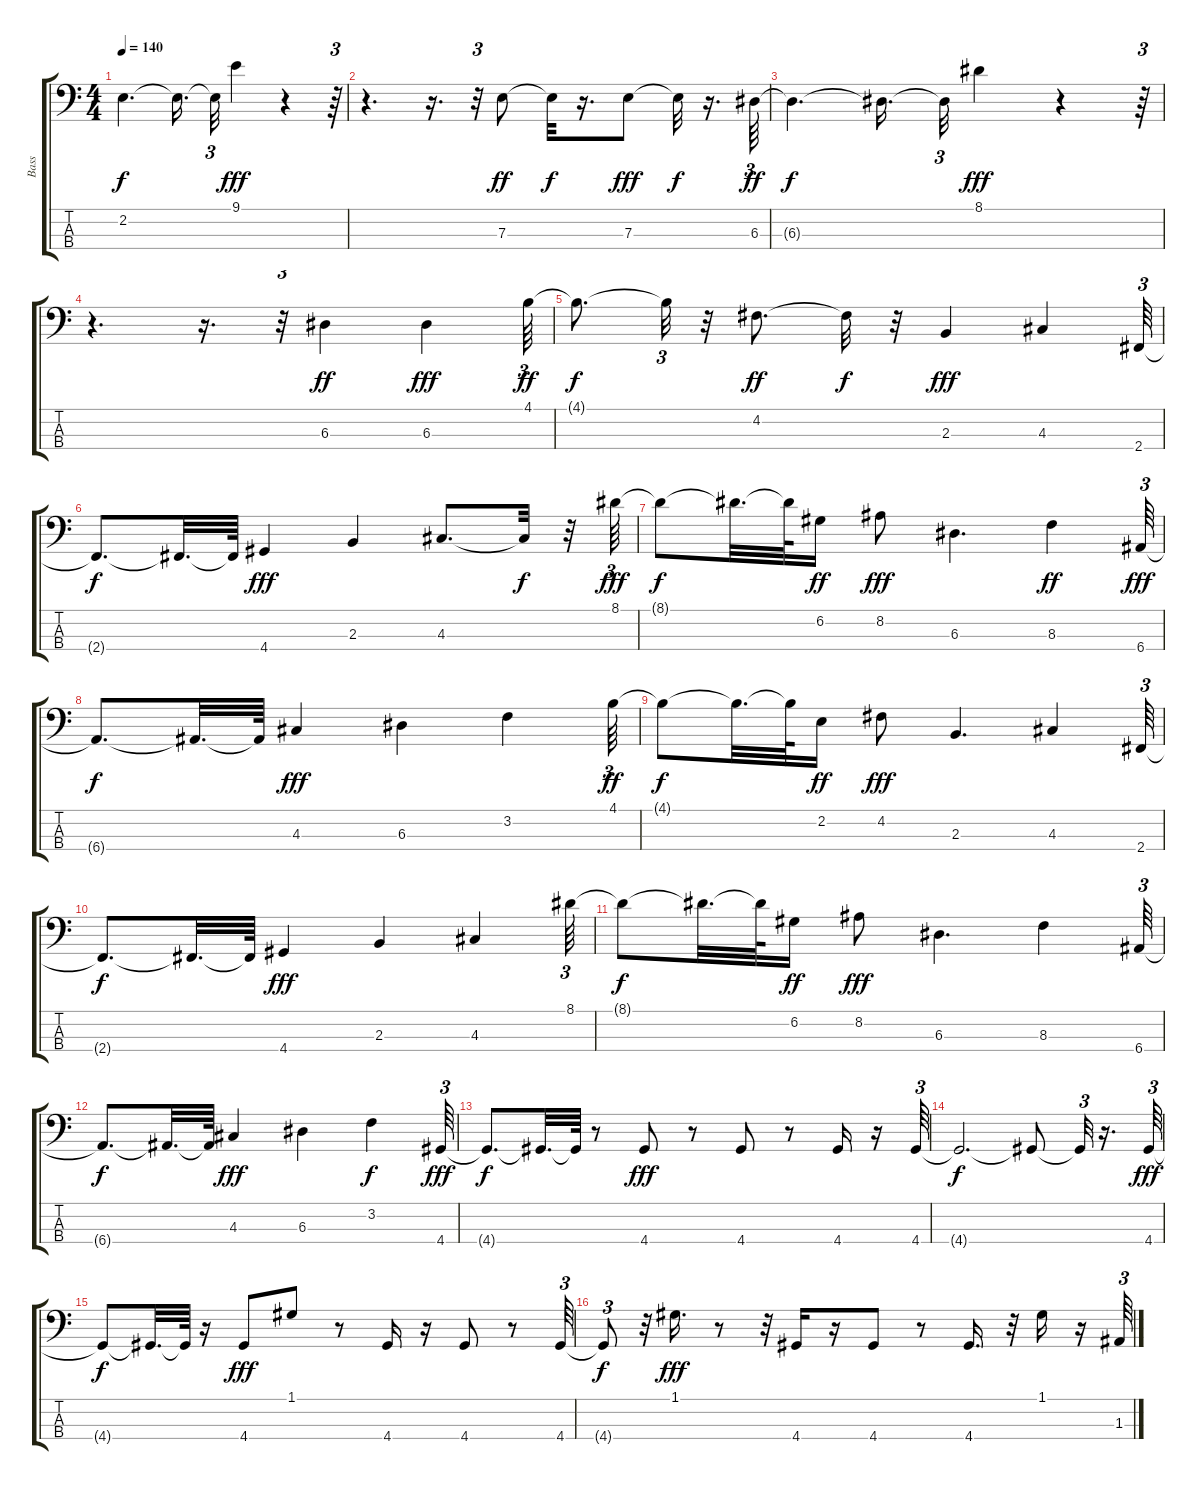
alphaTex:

\track ("Bass" "Bass") {instrument electricbassfinger}
\staff {score tabs}
\tuning (G2 D2 A1 E1) {hide}
\ts (4 4)
\tempo 140
\clef f4
\ks c
2.2{t}.4{d dy f} 2.2{t}.16{d} 2.2{t}.32{tu (3 2)} 9.1.4{dy fff} r.4 r.64{tu (3 2)} |
r.4{d} r.16{d} r.32{tu (3 2)} 7.3.8{dy ff} 7.3{t}.32{dy f} r.16{d} 7.3.8{dy fff} 7.3{t}.32{dy f} r.16{d} 6.3.64{tu (3 2) dy ff} |
6.3{t}.4{d dy f} 6.3{t}.16{d} 6.3{t}.32{tu (3 2)} 8.1.4{dy fff} r.4 r.64{tu (3 2)} |
r.4{d} r.16{d} r.32{tu (3 2)} 6.3.4{dy ff} 6.3.4{dy fff} 4.1.64{tu (3 2) dy ff} |
4.1{t}.8{d dy f} 4.1{t}.32{tu (3 2)} r.32 4.2.8{d dy ff} 4.2{t}.32{dy f} r.32 2.3.4{dy fff} 4.3.4 2.4.64{tu (3 2)} |
2.4{t}.8{d dy f} 2.4{t}.32{d} 2.4{t}.64 4.4.4{dy fff} 2.3.4 4.3.8{d} 4.3{t}.32{dy f} r.32 8.1.64{tu (3 2) dy fff} |
8.1{t}.8{dy f} 8.1{t}.32{d} 8.1{t}.64 6.2.16{dy ff} 8.2.8{dy fff} 6.3.4{d} 8.3.4{dy ff} 6.4.64{tu (3 2) dy fff} |
6.4{t}.8{d dy f} 6.4{t}.32{d} 6.4{t}.64 4.3.4{dy fff} 6.3.4 3.2.4 4.1.64{tu (3 2) dy ff} |
4.1{t}.8{dy f} 4.1{t}.32{d} 4.1{t}.64 2.2.16{dy ff} 4.2.8{dy fff} 2.3.4{d} 4.3.4 2.4.64{tu (3 2)} |
2.4{t}.8{d dy f} 2.4{t}.32{d} 2.4{t}.64 4.4.4{dy fff} 2.3.4 4.3.4 8.1.64{tu (3 2)} |
8.1{t}.8{dy f} 8.1{t}.32{d} 8.1{t}.64 6.2.16{dy ff} 8.2.8{dy fff} 6.3.4{d} 8.3.4 6.4.64{tu (3 2)} |
6.4{t}.8{d dy f} 6.4{t}.32{d} 6.4{t}.64 4.3.4{dy fff} 6.3.4 3.2.4{dy f} 4.4.64{tu (3 2) dy fff} |
4.4{t}.8{d dy f} 4.4{t}.32{d} 4.4{t}.64 r.8 4.4.8{dy fff} r.8 4.4.8 r.8 4.4.16 r.16 4.4.64{tu (3 2)} |
4.4{t}.2{d dy f} 4.4{t}.8 4.4{t}.32{tu (3 2)} r.16{d} 4.4.64{tu (3 2) dy fff} |
4.4{t}.8{dy f} 4.4{t}.32{d} 4.4{t}.64 r.16 4.4.8{dy fff} 1.1.8 r.8 4.4.16 r.16 4.4.8 r.8 4.4.64{tu (3 2)} |
4.4{t}.8{tu (3 2) dy f} r.32 1.1.16{d dy fff} r.8 r.32 4.4.16 r.16 4.4.8 r.8 4.4.16{d} r.32 1.1.16 r.16 1.3.64{tu (3 2)}
